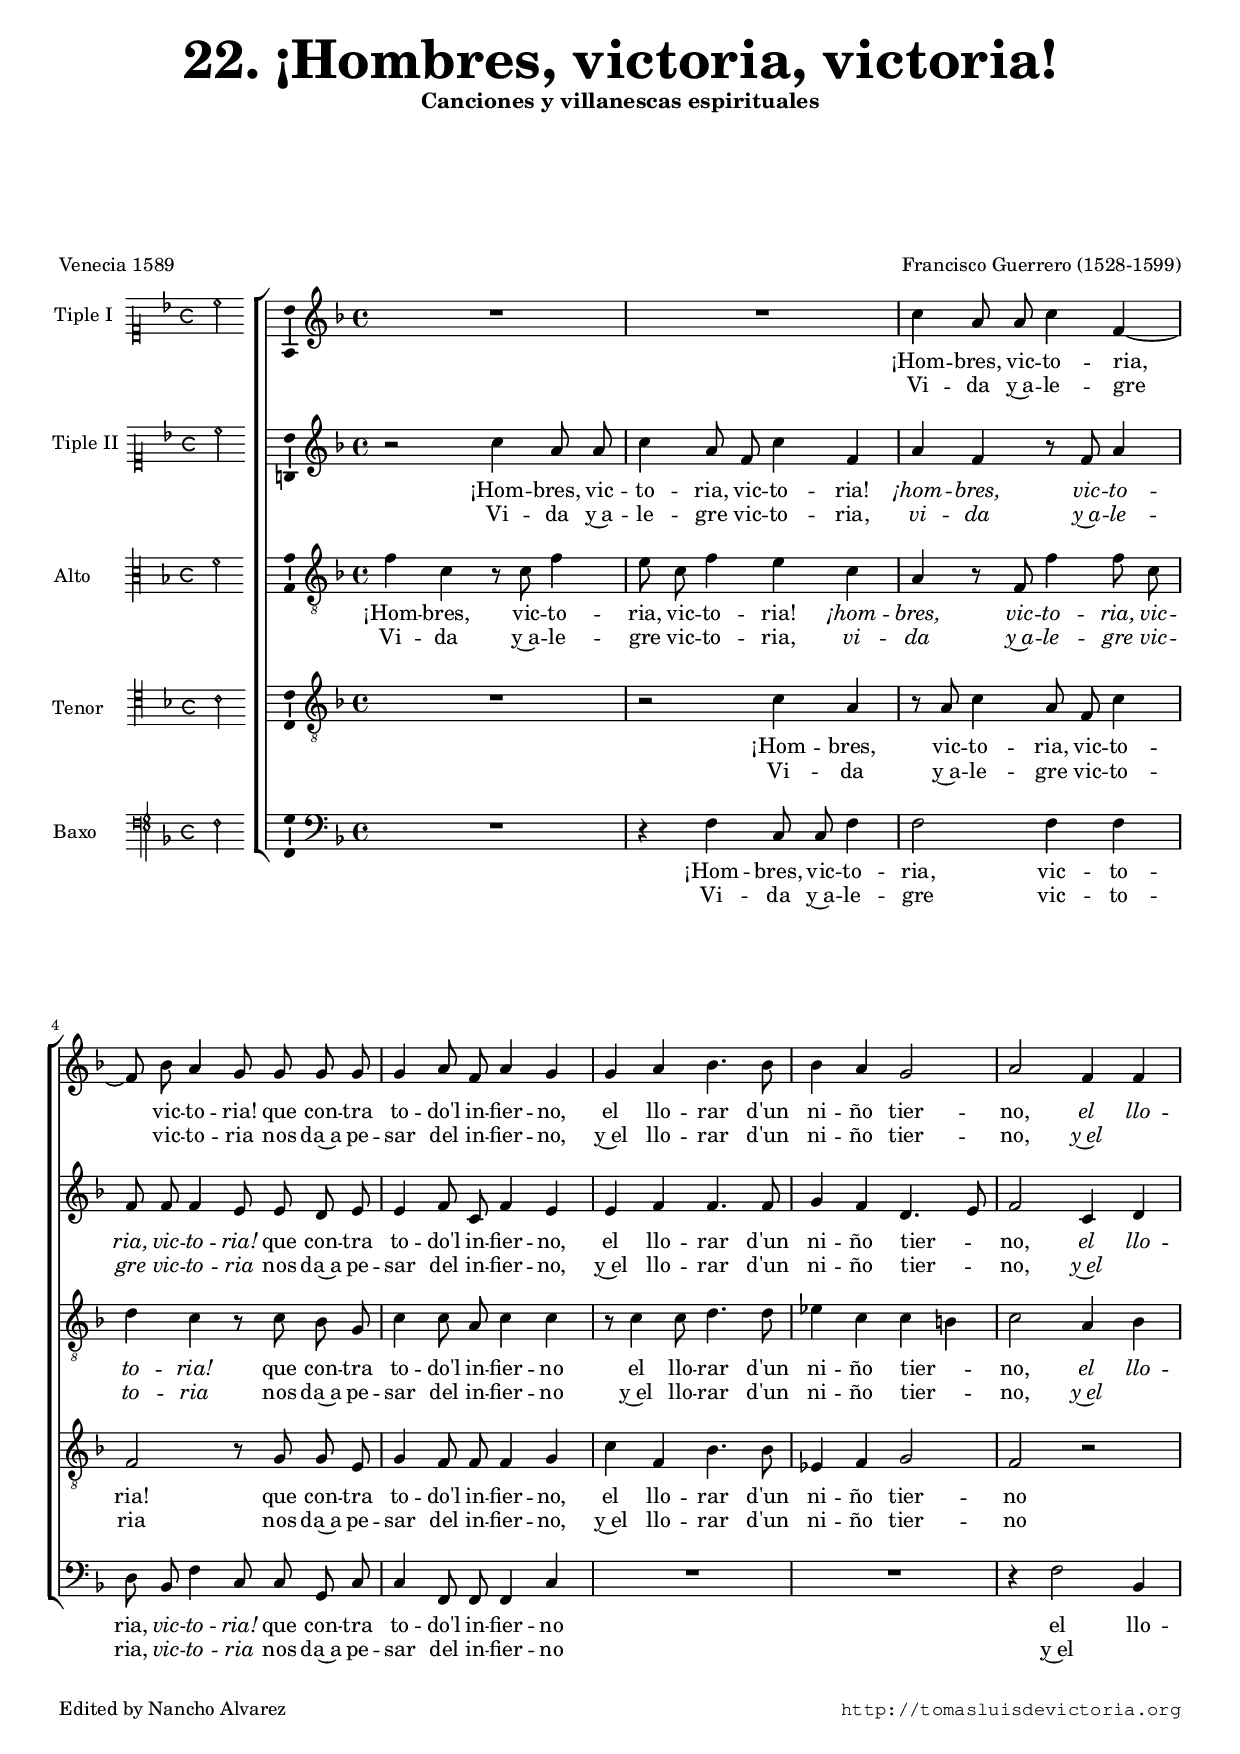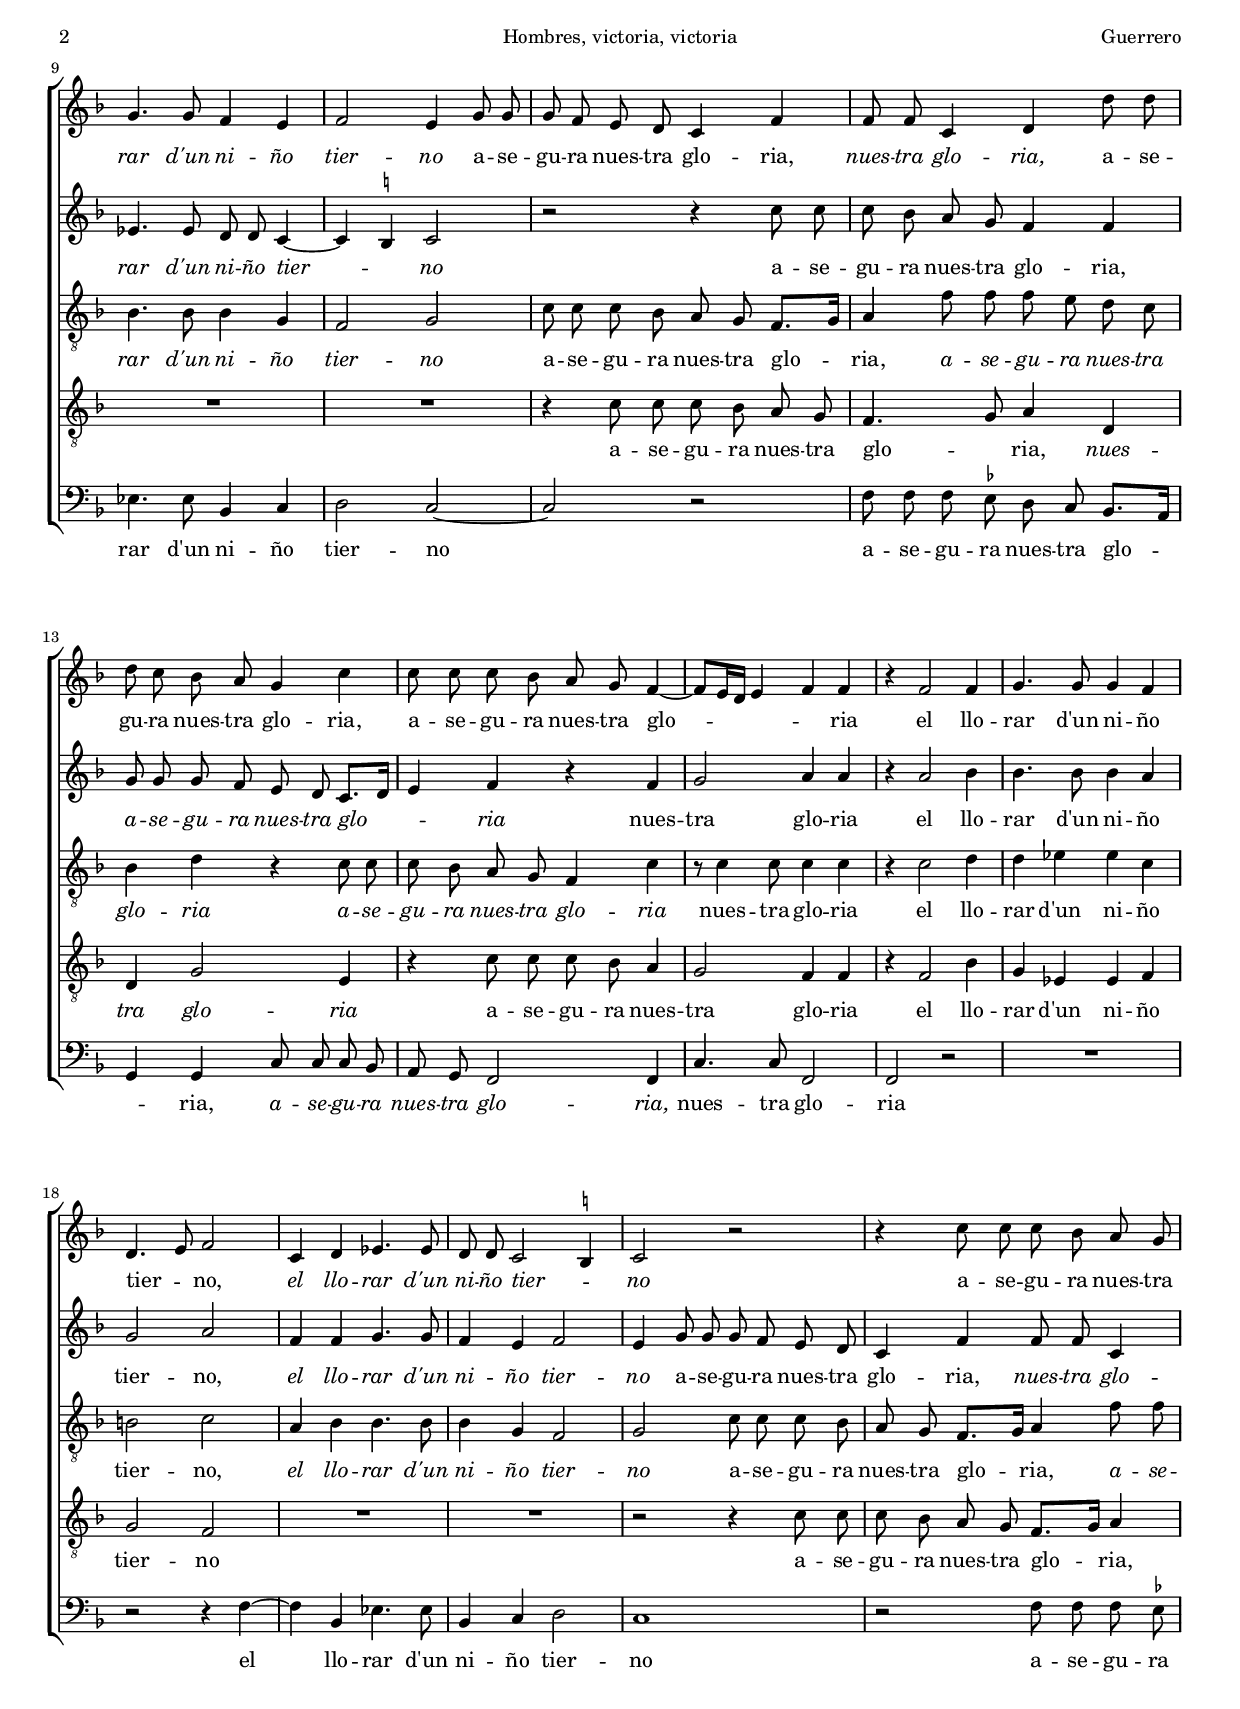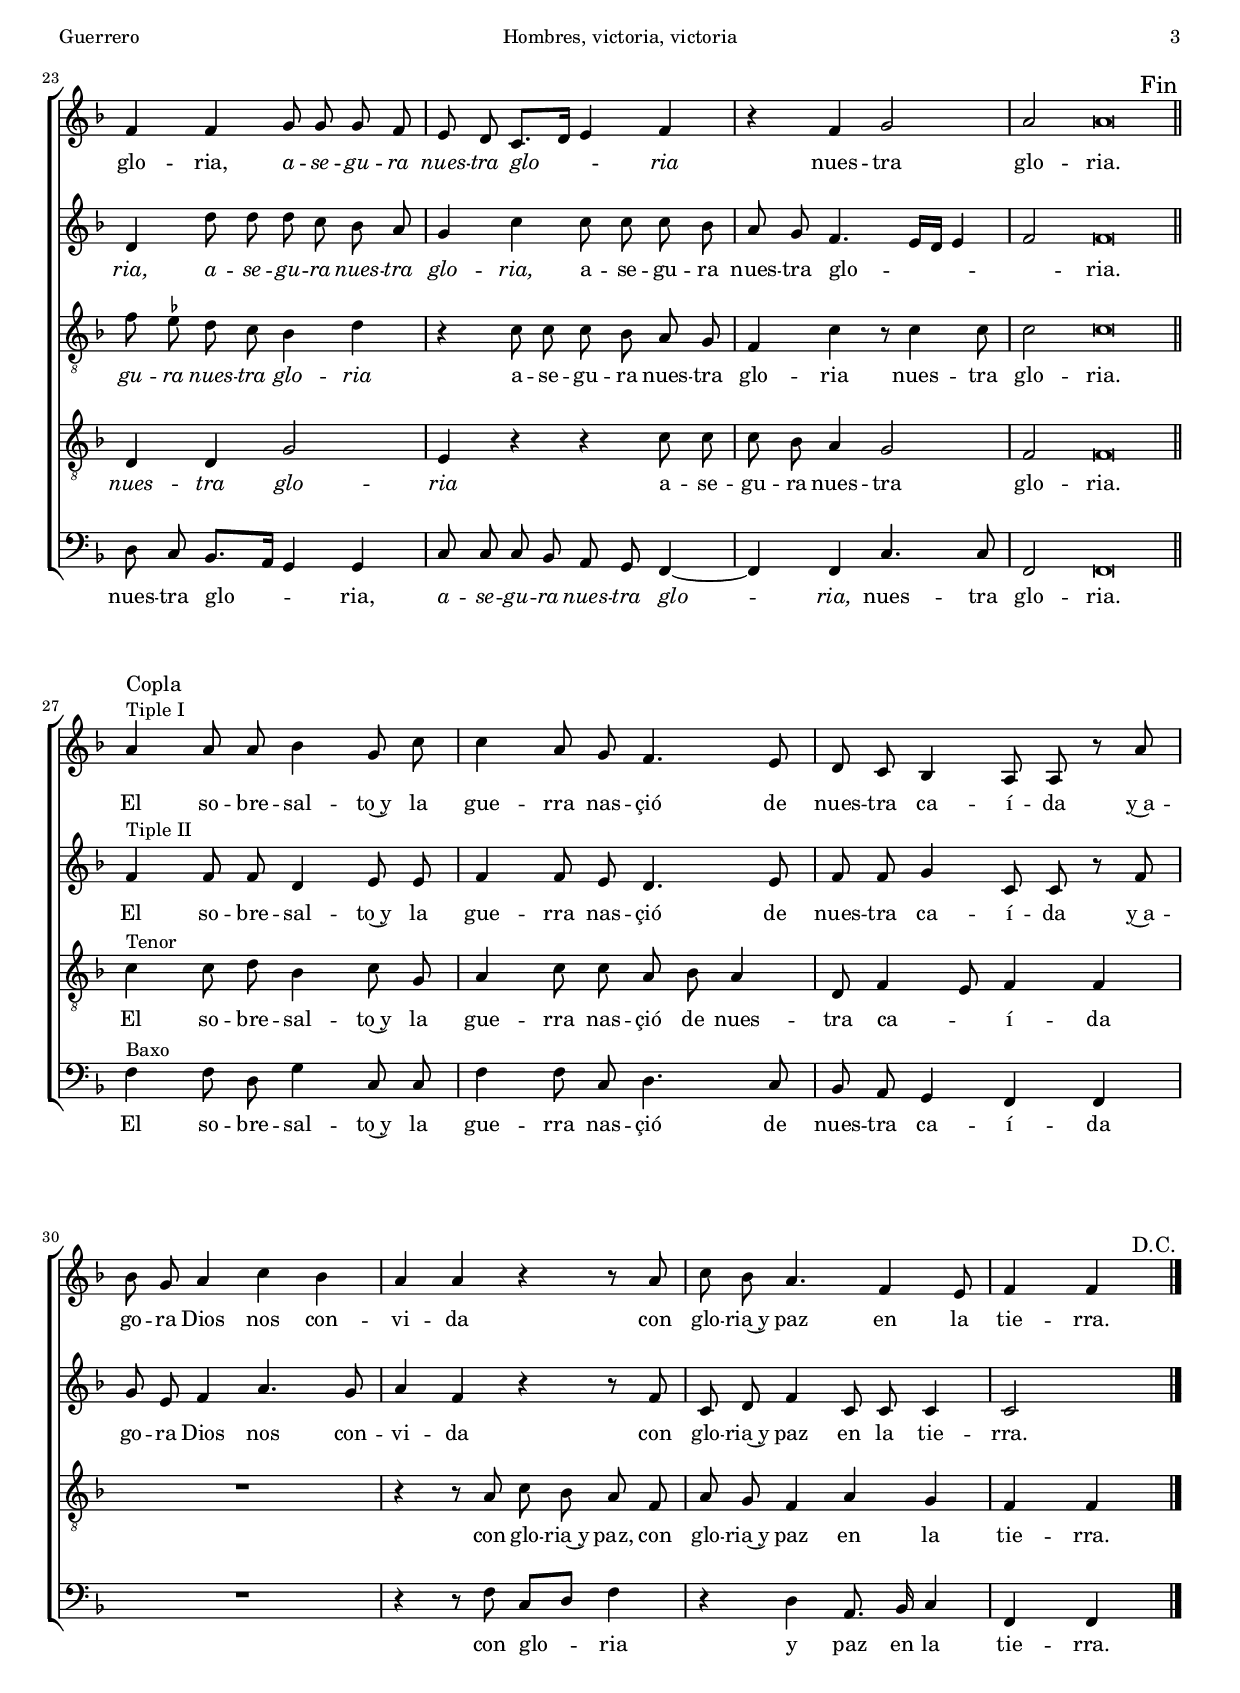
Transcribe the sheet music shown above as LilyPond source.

\version "2.18.0"

#(set-default-paper-size "a4")
#(set-global-staff-size 16.55)
#(ly:set-option 'point-and-click #f)
%mobile -s14.0 -i3.2

italicas=\override LyricText.font-shape = #'italic
rectas=\override LyricText.font-shape = #'upright
ss=\once \set suggestAccidentals = ##t
incipitwidth = 20

htitle="Hombres, victoria, victoria"
hcomposer="Guerrero"

\header {
	title=\markup{\fontsize #5 "22. ¡Hombres, victoria, victoria!"}
	subtitle=\markup{"Canciones y villanescas espirituales"}
	subsubtitle=\markup{\null \vspace #5 }
	composer="Francisco Guerrero (1528-1599)"
        pdfauthor=\composer
	%opus="(-)"
	poet=\markup{"Venecia 1589"}
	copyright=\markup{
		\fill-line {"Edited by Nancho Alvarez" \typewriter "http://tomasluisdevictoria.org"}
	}
%	tagline=""
}


global={\key f \major \time 4/4 \skip 1*26 \bar "||" \break
				\skip 1*7 \bar "|." }

cantus=\relative c''{
	R1*2
	c4 a8 a c4 f, ~
	f8 bes a4 g8 g g g
	g4 a8 f a4 g
	g a bes4. bes8
	bes4 a g2
	a2 f4 f
	g4. g8 f4 e
	f2 e4 g8 g
	g f e d c4 f
	f8 f c4 d d'8 d
	d c bes a g4 c
	c8 c c bes a g f4 ~
	f8[ e16 d] e4 f f
	r4 f2 f4
	g4. g8 g4 f
	d4. e8 f2
	c4 d ees4. ees8
	d8 d c2 \ss b4
	c2 r
	r4 c'8 c c bes a g
	f4 f g8 g g f
	e d c8.[ d16] e4 f
	r4 f g2 
	a2 a\breve*1/4
	\override Score.RehearsalMark.self-alignment-X = #right
        \override Score.RehearsalMark.break-visibility = #begin-of-line-invisible
        \mark \markup{"Fin"}
        \once \override Score.TextScript.padding = #0.8
        s4*0^\markup{\column {\larger "Copla" "Tiple I"}}
        a4 a8 a bes4 g8 c
        c4 a8 g f4. e8
        d c bes4 a8 a r8 a'
        bes g a4 c bes
        a a r r8 a
        c bes a4. f4 e8
        f4*2 f
        \mark \markup{\smaller "D.C."}
}

cantusdos=\relative c''{
	r2 c4 a8 a
	c4 a8 f c'4 f,
	a f r8 f a4
	f8 f f4 e8 e d e
	e4 f8 c f4 e
	e f f4. f8
	g4 f d4. e8
	f2 c4 d
	ees4. ees8 d d c4 ~
	c \ss b c2
	r2 r4 c'8 c
	c8 bes a g f4 f
	g8 g g f e d c8.[ d16]
	e4 f r f
	g2 a4 a
	r4 a2 bes4
	bes4. bes8 bes4 a
	g2 a
	f4 f g4. g8
	f4 e f2
	e4 g8 g g f e d
	c4 f f8 f c4
	d d'8 d d c bes a
	g4 c c8 c c bes
	a g f4. e16[ d] e4 
	f2 f\breve*1/4
	f4^\markup{"Tiple II"} f8 f d4 e8 e
	f4 f8 e d4. e8
	f8 f g4 c,8 c r8 f
	g8 e f4 a4. g8
	a4 f r r8 f
	c d f4 c8 c c4
	c2*2
}

altus=\relative c'{
	f4 c r8 c f4
	e8 c f4 e c
	a r8 f f'4 f8 c
	d4 c r8 c bes g
	c4 c8 a c4 c
	r8 c4 c8 d4. d8
	ees4 c c b
	c2 a4 bes
	bes4. bes8 bes4 g
	f2 g
	c8 c c bes a g f8.[ g16]
	a4 f'8 f f e d c
	bes4 d r c8 c
	c bes a g f4 c'
	r8 c4 c8 c4 c
	r4 c2 d4
	d ees ees c
	b2 c
	a4 bes bes4. bes8
	bes4 g f2
	g c8 c c bes
	a g f8.[ g16] a4 f'8 f
	f8 \ss ees d c bes4 d
	r4 c8 c c bes a g
	f4 c' r8 c4 c8
	c2 c\breve*1/4 |
	R1*6
	R1
}

tenor=\relative c'{
	R1
	r2 c4 a
	r8 a c4 a8 f c'4
	f,2 r8 g g e
	g4 f8 f f4 g
	c4 f, bes4. bes8
	ees,4 f g2
	f2 r
	R1*2
	r4 c'8 c c bes a g
	f4. g8 a4 d,
	d g2 e4
	r4 c'8 c c bes a4
	g2 f4 f
	r4 f2 bes4
	g ees ees f
	g2 f
	R1*2
	r2 r4 c'8 c
	c bes a g f8.[ g16] a4
	d,4 d g2
	e4 r r c'8 c
	c bes a4 g2
	f2 f\breve*1/4
	c'4^\markup{"Tenor"} c8 d bes4 c8 g
	a4 c8 c a bes a4
	d,8 f4 e8 f4 f
	R1
	r4 r8 a c bes a f
	a g f4 a g
	f4*2 f
}

bassus=\relative c{
	R1
	r4 f c8 c f4 
	f2 f4 f
	d8 bes f'4 c8 c g c
	c4 f,8 f f4 c'
	R1*2
	r4 f2 bes,4
	ees4. ees8 bes4 c
	d2 c ~
	c r
	f8 f f \ss ees d c bes8.[ a16]
	g4 g c8 c c bes
	a g f2 f4
	c'4. c8 f,2
	f r
	R1
	r2 r4 f'4 ~
	f bes, ees4. ees8
	bes4 c d2
	c1
	r2 f8 f f \ss ees
	d8 c bes8.[ a16] g4 g
	c8 c c bes a g f4 ~
	f f c'4. c8
	f,2 f\breve*1/4
	f'4^\markup{"Baxo"} f8 d g4 c,8 c
	f4 f8 c d4. c8
	bes a g4 f f
	R1
	r4 r8 f' c8[ d] f4
	r d a8. bes16 c4
	f,4*2 f
}

textocantus=\lyricmode{
¡Hom -- bres, vic -- to -- ria,
vic -- to -- ria!
que con -- tra to -- do'l in -- fier -- no,
el llo -- rar d'un ni -- ño tier -- no,
\italicas
el llo -- rar d'un ni -- ño tier -- no
\rectas
a -- se -- gu -- ra nues -- tra glo -- ria,
\italicas
nues -- tra glo -- ria,
\rectas
a -- se -- gu -- ra nues -- tra glo -- ria, % CSIC \italicas a -- se \rectas
a -- se -- gu -- ra nues -- tra glo -- _ _ ria
el llo -- rar d'un ni -- ño tier -- _ no,
\italicas
el llo -- rar d'un ni -- ño tier -- _ no
\rectas
a -- se -- gu -- ra nues -- tra glo -- ria,
\italicas
a -- se -- gu -- ra nues -- tra glo -- _ ria
\rectas
nues -- tra glo -- ria.
El so -- bre -- sal -- to~y la gue -- rra
nas -- çió de nues -- tra ca -- í -- da % cayda
y~a -- go -- ra Dios nos con -- vi -- da % combida
con glo -- ria~y paz en la tie -- rra.
}
textocantusb=\lyricmode{
Vi -- da y~a -- le -- gre vic -- to -- ria
nos da~a pe -- sar del in -- fier -- no,
y~el llo -- rar d'un ni -- ño tier -- no,
\italicas
y~el
}

textocantusdos=\lyricmode{
¡Hom -- bres, vic -- to -- ria,
vic -- to -- ria!
\italicas
¡hom -- bres, vic -- to -- ria,
vic -- to -- ria!
\rectas
que con -- tra to -- do'l in -- fier -- no,
el llo -- rar d'un ni -- ño tier -- _ no,
\italicas
el llo -- rar d'un ni -- ño tier -- _ no
\rectas
a -- se -- gu -- ra nues -- tra glo -- ria,
\italicas
a -- se -- gu -- ra nues -- tra glo -- _ ria
\rectas
nues -- tra glo -- ria
el llo -- rar d'un ni -- ño tier -- no,
\italicas
el llo -- rar d'un ni -- ño tier -- no
\rectas
a -- se -- gu -- ra nues -- tra glo -- ria,
\italicas
nues -- tra glo -- ria,
a -- se -- gu -- ra nues -- tra glo -- ria,
\rectas
a -- se -- gu -- ra nues -- tra glo -- _ _ _ ria.
El so -- bre -- sal -- to~y la gue -- rra
nas -- çió de nues -- tra ca -- í -- da % cayda
y~a -- go -- ra Dios nos con -- vi -- da % combida
con glo -- ria~y paz en la tie -- rra.
}
textocantusdosb=\lyricmode{
Vi -- da y~a -- le -- gre vic -- to -- ria,
\italicas
vi -- da y~a -- le -- gre vic -- to -- ria
\rectas
nos da~a pe -- sar del in -- fier -- no,
y~el llo -- rar d'un ni -- ño tier -- _ no,
\italicas
y~el
}

textoaltus=\lyricmode{
¡Hom -- bres, vic -- to -- ria,
vic -- to -- ria!
\italicas
¡hom -- bres, vic -- to -- ria,
vic -- to -- ria!
\rectas
que con -- tra to -- do'l in -- fier -- no
el llo -- rar d'un ni -- ño tier -- _ no,
\italicas
el llo -- rar d'un ni -- ño tier -- no
\rectas
a -- se -- gu -- ra nues -- tra glo -- ria,
\italicas
a -- se -- gu -- ra nues -- tra glo -- ria
a -- se -- gu -- ra nues -- tra glo -- ria
\rectas
nues -- tra glo -- ria 
el llo -- rar d'un ni -- ño tier -- no,
\italicas
el llo -- rar d'un ni -- ño tier -- no
\rectas
a -- se -- gu -- ra nues -- tra glo -- ria,
\italicas
a -- se -- gu -- ra nues -- tra glo -- ria
\rectas
a -- se -- gu -- ra nues -- tra glo -- ria
nues -- tra glo -- ria.
El so -- bre -- sal -- to~y la gue -- rra
nas -- çió de nues -- tra ca -- í -- da % cayda
y~a -- go -- ra Dios nos con -- vi -- da % combida
con glo -- ria~y paz en la tie -- rra.
}
textoaltusb=\lyricmode{
Vi -- da y~a -- le -- gre vic -- to -- ria,
\italicas
vi -- da y~a -- le -- gre vic -- to -- ria
\rectas
nos da~a pe -- sar del in -- fier -- no
y~el llo -- rar d'un ni -- ño tier -- _ no,
\italicas
y~el
}

textotenor=\lyricmode{
¡Hom -- bres, vic -- to -- ria,
vic -- to -- ria!
que con -- tra to -- do'l in -- fier -- no,
el llo -- rar d'un ni -- ño tier -- no
a -- se -- gu -- ra nues -- tra glo -- _ ria,
\italicas
nues -- tra glo -- ria
\rectas
a -- se -- gu -- ra nues -- tra glo -- ria
el llo -- rar d'un ni -- ño tier -- no
a -- se -- gu -- ra nues -- tra glo -- ria,
\italicas
nues -- tra glo -- ria
\rectas
a -- se -- gu -- ra nues -- tra glo -- ria.
El so -- bre -- sal -- to~y la gue -- rra
nas -- çió de nues -- tra ca -- _ í -- da % cayda
con glo -- ria~y paz,
con glo -- ria~y paz en la tie -- rra.
}
textotenorb=\lyricmode{
Vi -- da y~a -- le -- gre vic -- to -- ria
nos da~a pe -- sar del in -- fier -- no,
y~el llo -- rar d'un ni -- ño tier -- no
}

textobassus=\lyricmode{
¡Hom -- bres, vic -- to -- ria,
vic -- to -- ria, \italicas vic -- to -- ria! \rectas
que con -- tra to -- do'l in -- fier -- no
el llo -- rar d'un ni -- ño tier -- no
a -- se -- gu -- ra nues -- tra glo -- _ ria,
\italicas
a -- se -- gu -- ra nues -- tra glo -- ria,
\rectas
nues -- tra glo -- ria
el llo -- rar d'un ni -- ño tier -- no
a -- se -- gu -- ra nues -- tra glo -- _ ria,
\italicas
a -- se -- gu -- ra nues -- tra glo -- ria,
\rectas
nues -- tra glo -- ria.
El so -- bre -- sal -- to~y la gue -- rra
nas -- çió de nues -- tra ca -- í -- da % cayda
con glo -- ria y paz en la tie -- rra.
}
textobassusb=\lyricmode{
Vi -- da y~a -- le -- gre vic -- to -- ria, \italicas vic -- to -- ria \rectas
nos da~a pe -- sar del in -- fier -- no
y~el
}

incipitcantus=\markup{
	\score{
		{ 
		\set Staff.instrumentName="Tiple I  "
		\override NoteHead.style = #'neomensural
		\override Rest.style = #'neomensural
		\override Staff.TimeSignature.style = #'neomensural
		\cadenzaOn 
		\clef "petrucci-c1"
		\key f \major
		\time 4/4
		c''2
		} 
	\layout {
		\context {\Voice
			\remove Ligature_bracket_engraver
			\consists Mensural_ligature_engraver
		}
		line-width=\incipitwidth
		indent = 0
	}
	}
}

incipitcantusdos=\markup{
	\score{
		{ 
		\set Staff.instrumentName="Tiple II "
		\override NoteHead.style = #'neomensural
		\override Rest.style = #'neomensural
		\override Staff.TimeSignature.style = #'neomensural
		\cadenzaOn 
		\clef "petrucci-c1"
		\key f \major
		\time 4/4
		c''2
		} 
	\layout {
		\context {\Voice
			\remove Ligature_bracket_engraver
			\consists Mensural_ligature_engraver
		}
		line-width=\incipitwidth
		indent = 0
	}
	}
}

incipitaltus=\markup{
	\score{
		{ 
		\set Staff.instrumentName="Alto      "
		\override NoteHead.style = #'neomensural
		\override Rest.style = #'neomensural
		\override Staff.TimeSignature.style = #'neomensural
		\cadenzaOn 
		\clef "petrucci-c3"
		\key f \major
		\time 4/4
		f'2
		} 
	\layout {
		\context {\Voice
			\remove Ligature_bracket_engraver
			\consists Mensural_ligature_engraver
		}
		line-width=\incipitwidth
		indent = 0
	}
	}
}

incipittenor=\markup{
	\score{
		{ 
		\set Staff.instrumentName="Tenor    "
		\override NoteHead.style = #'neomensural 
		\override Rest.style = #'neomensural
		\override Staff.TimeSignature.style = #'neomensural
		\cadenzaOn 
		\clef "petrucci-c4"
		\key f \major
		\time 4/4
		c'2
		} 
	\layout {
		\context {\Voice
			\remove Ligature_bracket_engraver
			\consists Mensural_ligature_engraver
		}
		line-width=\incipitwidth
		indent=0
	}
	}
}

incipitbassus=\markup{
	\score{
		{ 
		\set Staff.instrumentName="Baxo     "
		\override NoteHead.style = #'neomensural 
		\override Rest.style = #'neomensural
		\override Staff.TimeSignature.style = #'neomensural
		\cadenzaOn 
		\clef "petrucci-f4"
		\key f \major
		\time 4/4
		f2
		} 
	\layout {
		\context {\Voice
			\remove Ligature_bracket_engraver
			\consists Mensural_ligature_engraver
		}
		line-width=\incipitwidth
		indent=0
	}
	}
}



\score {\transpose c' c'{
\new ChoirStaff<<

	\new Staff <<\global
	\new Voice="v1" {
		\set Staff.instrumentName=\incipitcantus
		\clef "treble"
		\cantus }
	\new Lyrics \lyricsto "v1" {\textocantus }
	\new Lyrics \lyricsto "v1" {\textocantusb }
	>>

	\new Staff <<\global
	\new Voice="v5" {
		\set Staff.instrumentName=\incipitcantusdos
		\clef "treble"
		\cantusdos }
	\new Lyrics \lyricsto "v5" {\textocantusdos }
	\new Lyrics \lyricsto "v5" {\textocantusdosb }
	>>

	\new Staff <<\global
	\new Voice="v2" {
		\set Staff.instrumentName=\incipitaltus
		\clef "G_8"
		\altus }
	\new Lyrics \lyricsto "v2" {\textoaltus }
	\new Lyrics \lyricsto "v2" {\textoaltusb }
	>>
	
	\new Staff <<\global
	\new Voice="v3" {
		\set Staff.instrumentName=\incipittenor
		\clef "G_8"
		\tenor }
	\new Lyrics \lyricsto "v3" {\textotenor }
	\new Lyrics \lyricsto "v3" {\textotenorb }
	>>

	\new Staff <<\global
	\new Voice="v4" {
		\set Staff.instrumentName=\incipitbassus
		\clef "bass"
		\bassus }
	\new Lyrics \lyricsto "v4" {\textobassus }
	\new Lyrics \lyricsto "v4" {\textobassusb }
	>>
	
>>

	}%transpose

\layout{ 
	\context {\Lyrics 
		\override VerticalAxisGroup.staff-affinity = #UP
		\override VerticalAxisGroup.nonstaff-relatedstaff-spacing =
			#'((basic-distance . 0) (minimum-distance . 0) (padding . 1))
		\override LyricText.font-size = #1.2
		\override LyricHyphen.minimum-distance = #0.5
	}
	\context {\Score 
		tempoHideNote = ##t
		\override BarNumber.padding = #2 
	}
	\context {\Voice 
		%melismaBusyProperties = #'()
		autoBeaming = ##f
	}
	\context {\Staff 
                \RemoveEmptyStaves
                %\override VerticalAxisGroup.remove-first = ##t
		\override VerticalAxisGroup.staff-staff-spacing =
			#'((basic-distance . 11) (minimum-distance . 0) (padding . 1))
		\consists Ambitus_engraver 
		\override LigatureBracket.padding = #1
	}
}

%\midi { \mtempo }

}


\paper{
	evenHeaderMarkup=\markup  \fill-line { \fromproperty #'page:page-number-string \htitle \hcomposer }
	oddHeaderMarkup= \markup  \fill-line { \on-the-fly #not-first-page \hcomposer \on-the-fly #not-first-page \htitle \on-the-fly #not-first-page \fromproperty #'page:page-number-string }
	%system-count=20
	%page-count = 8
	ragged-last-bottom = ##f
	indent=3.5\cm
	system-system-spacing =
	#'((basic-distance . 20) (minimum-distance . 0) (padding . 5))
	top-system-spacing = % header
	#'((basic-distance . 9) (minimum-distance . 0) (padding . 0))
	last-bottom-spacing = % footer
	#'((basic-distance . 12) (minimum-distance . 0) (padding . 0))
	markup-system-spacing.padding = #1.5
}
